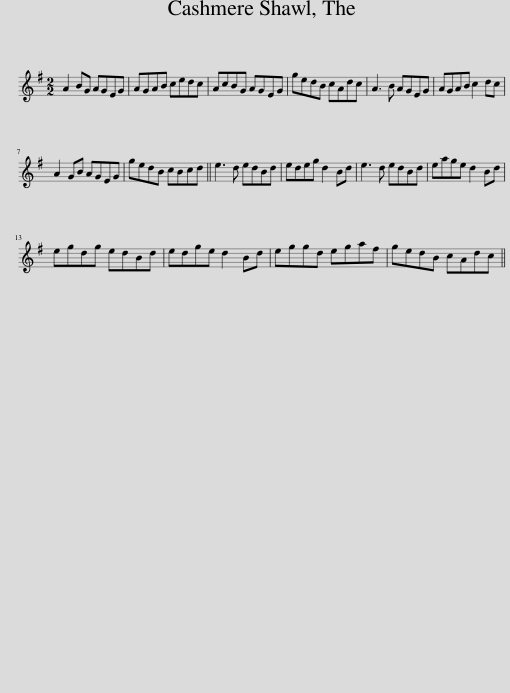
X:1
L:1/8
M:2/2
I:linebreak $
K:G
V:1 treble
V:1
 A2 BG AGEG | AGAB cedc | AcBG AGEG | gedB cAdc | A3 B AGEG | %5
 AGAB c2 dc |$ A2 GB AGEG | gedB cBcd || e3 d edBd | edeg d2 Bd | %10
 e3 d edBd | eage d2 Bd |$ egdg edBd | edge d2 Bd | eggd egaf | %15
 gedB cAdc || %16
